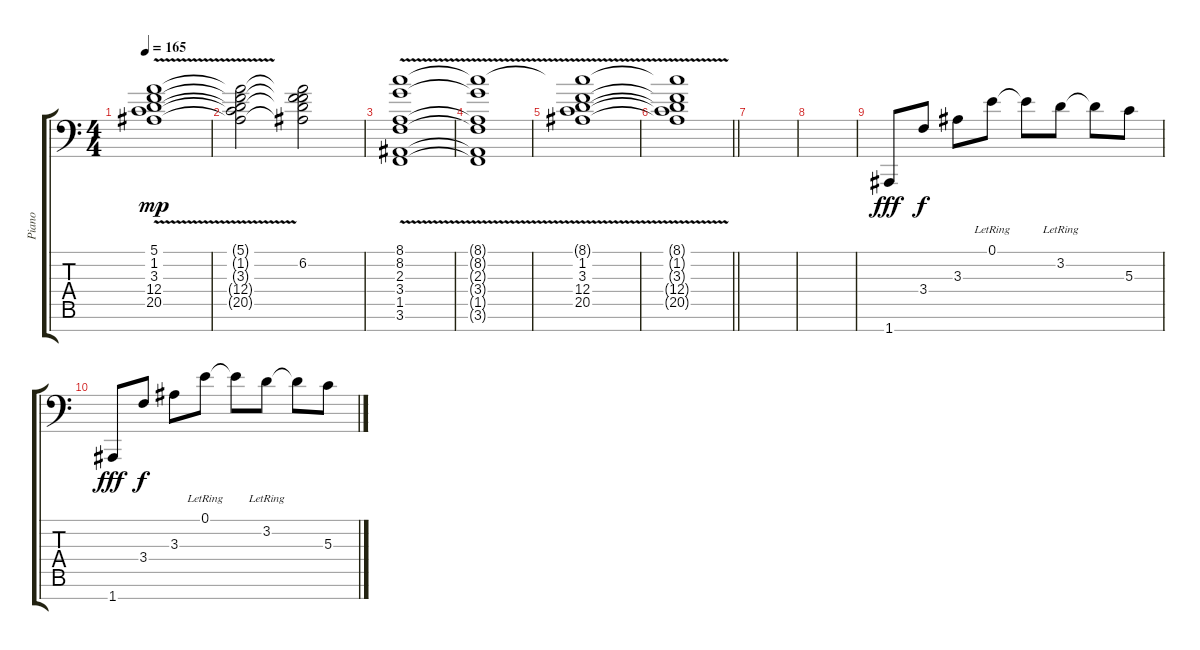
\track ("Piano" "Piano") {instrument acousticgrandpiano}
\staff {score tabs}
\tuning (E4 B3 G3 D3 A2 D2 A1) {hide}
\ts (4 4)
\tempo 165
\clef f4
\ks c
(5.1 1.2 3.3 12.4 20.5{v}).1{dy mp instrument electricpiano1} |
(5.1{t} 1.2{t} 3.3{t} 12.4{t} 20.5{t}).2 (5.1{t} 6.2 3.3{t} 12.4{t} 20.5{t}).2 |
(8.1 8.2 2.3 3.4 1.5{v} 3.6).1 |
(8.1{t} 8.2{t} 2.3{t} 3.4{t} 1.5{t} 3.6{t}).1 |
(8.1{t} 1.2 3.3 12.4 20.5{v}).1 |
\barLineRight lightlight
(8.1{t} 1.2{t} 3.3{t} 12.4{t} 20.5{t}).1 |
|
|
1.7.8{dy fff} 3.4.8{dy f} 3.3.8 0.1{lr}.8 0.1{t}.8 3.2{lr}.8 3.2{t}.8 5.3.8 |
1.7.8{dy fff} 3.4.8{dy f} 3.3.8 0.1{lr}.8 0.1{t}.8 3.2{lr}.8 3.2{t}.8 5.3.8
